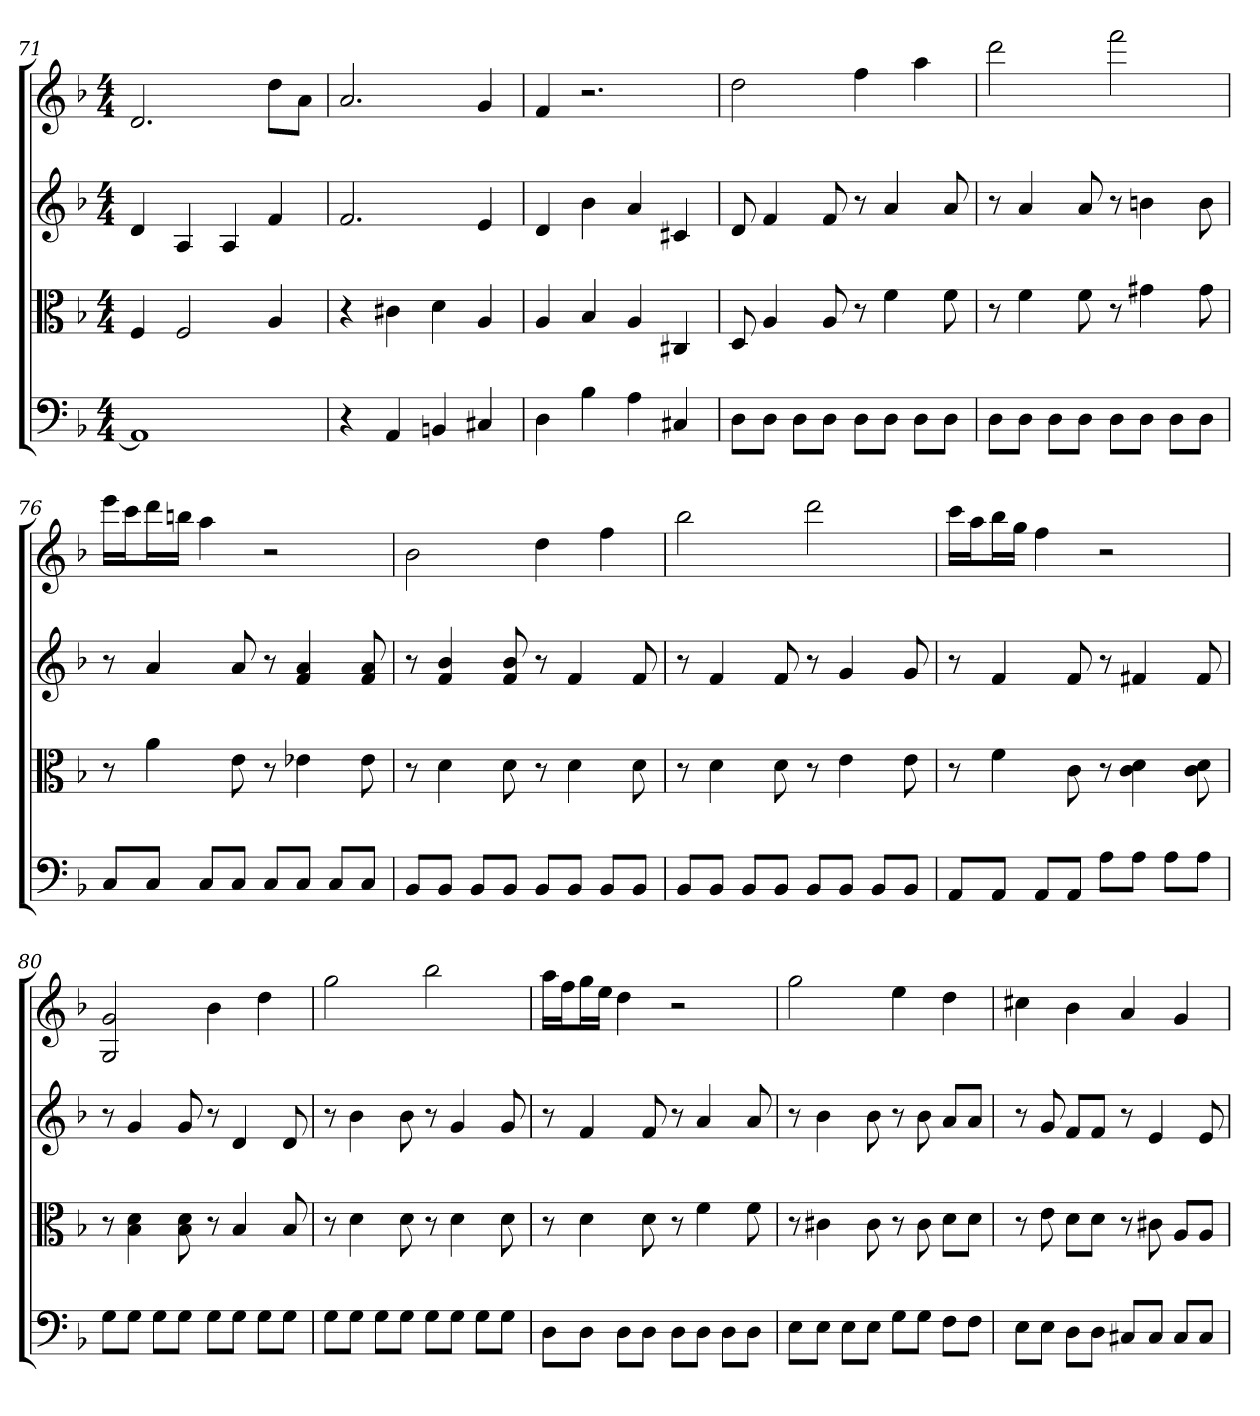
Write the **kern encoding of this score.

**kern	**kern	**kern	**kern
*part4	*part3	*part2	*part1
*staff4	*staff3	*staff2	*staff1
*clefF4	*clefC3	*clefG2	*clefG2
*k[b-]	*k[b-]	*k[b-]	*k[b-]
*d:	*d:	*d:	*d:
*M4/4	*M4/4	*M4/4	*M4/4
=71	=71	=71	=71
1AA]	4F	4d	2.d
.	2F	4A	.
.	.	4A	.
.	4A	4f	8dd\L
.	.	.	8a\J
=72	=72	=72	=72
4r	4r	2.f	2.a
4AA	4c#X	.	.
4BBn	4d	.	.
4C#X	4A	4e	4g
=73	=73	=73	=73
4D	4A	4d	4f
4B-	4B-	4b-	2.r
4A	4A	4a	.
4C#X	4C#X	4c#X	.
=74	=74	=74	=74
8D\L	8D	8d	2dd
8D\J	4A	4f	.
8D\L	.	.	.
8D\J	8A	8f	.
8D\L	8r	8r	4ff
8D\J	4f	4a	.
8D\L	.	.	4aa
8D\J	8f	8a	.
=75	=75	=75	=75
8D\L	8r	8r	2ddd
8D\J	4f	4a	.
8D\L	.	.	.
8D\J	8f	8a	.
8D\L	8r	8r	2fff
8D\J	4g#X	4bn	.
8D\L	.	.	.
8D\J	8g#	8b	.
=76	=76	=76	=76
8C/L	8r	8r	16eee\LL
.	.	.	16ccc\J
8C/J	4a	4a	16ddd\L
.	.	.	16bbn\JJ
8C/L	.	.	4aa
8C/J	8e	8a	.
8C/L	8r	8r	2r
8C/J	4e-X	4f 4a	.
8C/L	.	.	.
8C/J	8e-	8f 8a	.
=77	=77	=77	=77
8BB-/L	8r	8r	2b-
8BB-/J	4d	4f 4b-	.
8BB-/L	.	.	.
8BB-/J	8d	8f 8b-	.
8BB-/L	8r	8r	4dd
8BB-/J	4d	4f	.
8BB-/L	.	.	4ff
8BB-/J	8d	8f	.
=78	=78	=78	=78
8BB-/L	8r	8r	2bb-
8BB-/J	4d	4f	.
8BB-/L	.	.	.
8BB-/J	8d	8f	.
8BB-/L	8r	8r	2ddd
8BB-/J	4e	4g	.
8BB-/L	.	.	.
8BB-/J	8e	8g	.
=79	=79	=79	=79
8AA/L	8r	8r	16ccc\LL
.	.	.	16aa\J
8AA/J	4f	4f	16bb-\L
.	.	.	16gg\JJ
8AA/L	.	.	4ff
8AA/J	8c	8f	.
8A\L	8r	8r	2r
8A\J	4c 4d	4f#X	.
8A\L	.	.	.
8A\J	8c 8d	8f#	.
=80	=80	=80	=80
8G\L	8r	8r	2G 2g
8G\J	4B- 4d	4g	.
8G\L	.	.	.
8G\J	8B- 8d	8g	.
8G\L	8r	8r	4b-
8G\J	4B-	4d	.
8G\L	.	.	4dd
8G\J	8B-	8d	.
=81	=81	=81	=81
8G\L	8r	8r	2gg
8G\J	4d	4b-	.
8G\L	.	.	.
8G\J	8d	8b-	.
8G\L	8r	8r	2bb-
8G\J	4d	4g	.
8G\L	.	.	.
8G\J	8d	8g	.
=82	=82	=82	=82
8D\L	8r	8r	16aa\LL
.	.	.	16ff\J
8D\J	4d	4f	16gg\L
.	.	.	16ee\JJ
8D\L	.	.	4dd
8D\J	8d	8f	.
8D\L	8r	8r	2r
8D\J	4f	4a	.
8D\L	.	.	.
8D\J	8f	8a	.
=83	=83	=83	=83
8E\L	8r	8r	2gg
8E\J	4c#X	4b-	.
8E\L	.	.	.
8E\J	8c#	8b-	.
8G\L	8r	8r	4ee
8G\J	8c#	8b-	.
8F\L	8d\L	8a/L	4dd
8F\J	8d\J	8a/J	.
=84	=84	=84	=84
8E\L	8r	8r	4cc#X
8E\J	8e	8g	.
8D\L	8d\L	8f/L	4b-
8D\J	8d\J	8f/J	.
8C#X/L	8r	8r	4a
8C#/J	8c#X	4e	.
8C#/L	8A/L	.	4g
8C#/J	8A/J	8e	.
=	=	=	=
*-	*-	*-	*-
